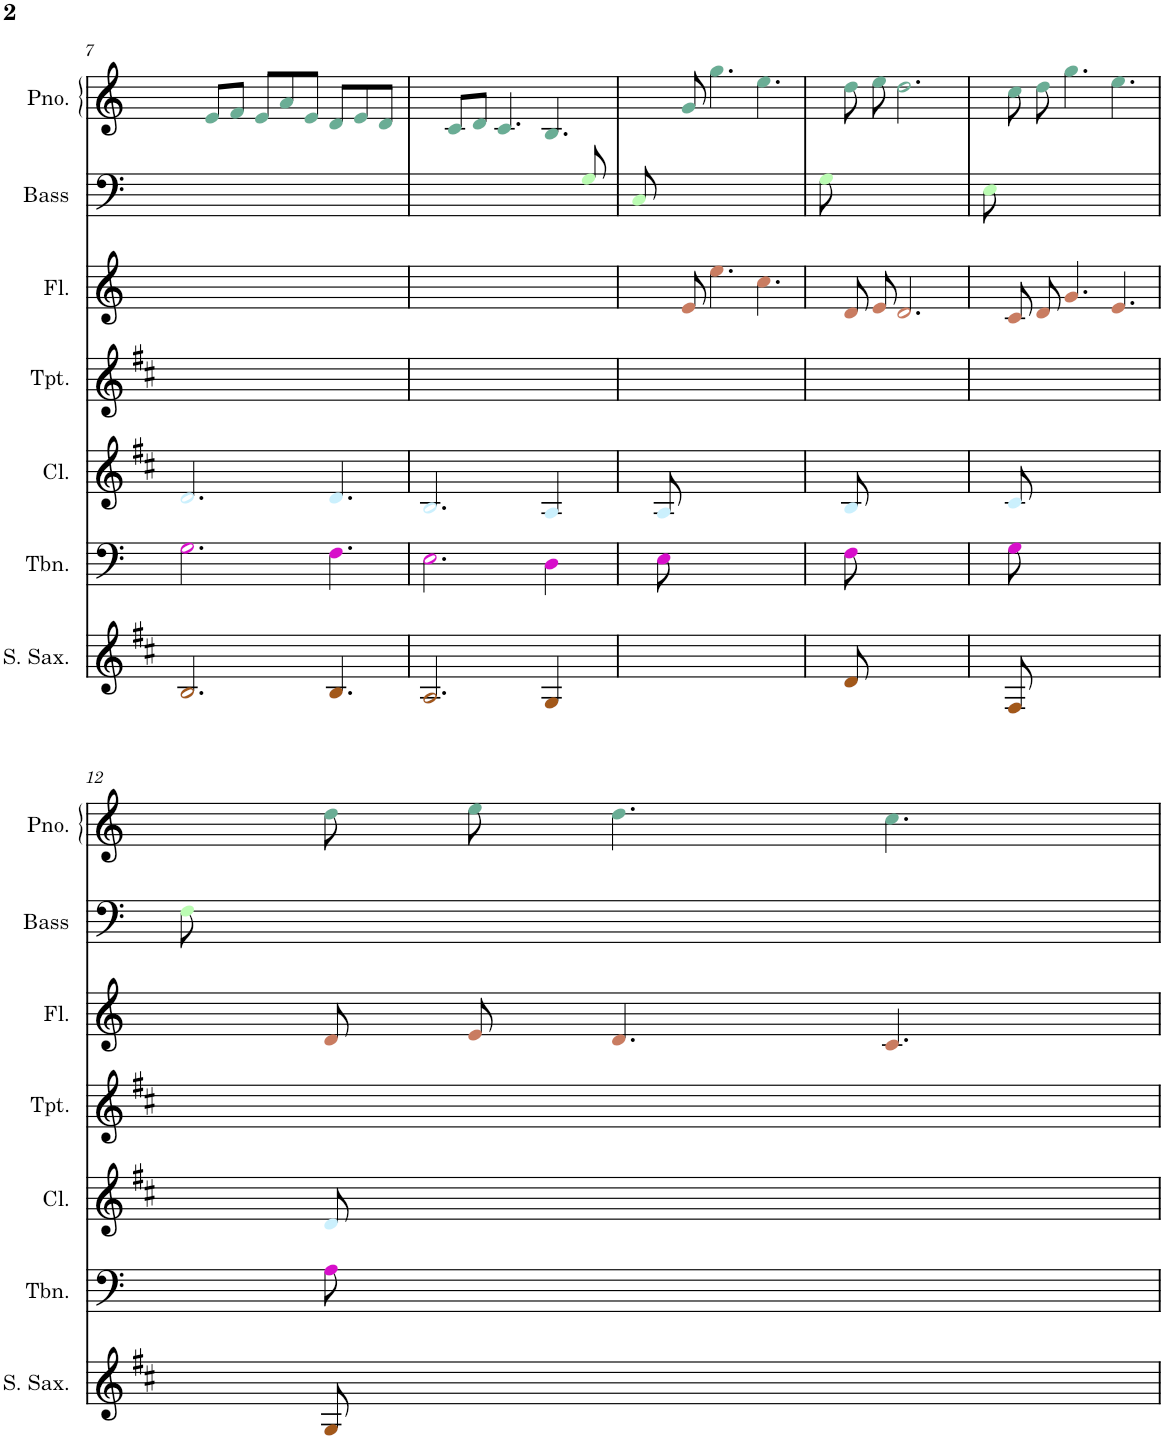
**kern	**kern	**kern	**kern	**kern	**kern	**kern
*part7	*part6	*part5	*part4	*part3	*part2	*part1
*staff7	*staff6	*staff5	*staff4	*staff3	*staff2	*staff1
*I"Soprano Saxophone	*I"Trombone	*I"Clarinet	*I"Trumpet	*I"Flute	*I"Acoustic Bass	*I"Piano
*I'S. Sax.	*I'Tbn.	*I'Cl.	*I'Tpt.	*I'Fl.	*I'Bass	*I'Pno.
!!LO:PB:g=z
*clefG2	*clefF4	*clefG2	*clefG2	*clefG2	*clefF4	*clefG2
*Trd1c2	*	*Trd1c2	*Trd1c2	*	*Trd7c12	*
*k[f#c#]	*k[]	*k[f#c#]	*k[f#c#]	*k[]	*k[]	*k[]
*M9/8	*M9/8	*M9/8	*M9/8	*M9/8	*M9/8	*M9/8
=7	=7	=7	=7	=7	=7	=7
2.Bi/	2.Gj\	2.dZ/	1ryy	1ryy	1ryy	8ryy
.	.	.	.	.	.	8eV/L
.	.	.	.	.	.	8fV/J
.	.	.	.	.	.	8eV/L
.	.	.	.	.	.	8aV/
.	.	.	.	.	.	8eV/J
4.Bi/	4.Fj\	4.dZ/	.	.	.	8dV/L
.	.	.	.	.	.	8eV/
.	.	.	8ryy	8ryy	8ryy	8dV/J
=8	=8	=8	=8	=8	=8	=8
2.Ai/	2.Ej\	2.BZ/	1ryy	1ryy	1ryy	8ryy
.	.	.	.	.	.	8cV/L
.	.	.	.	.	.	8dV/J
.	.	.	.	.	.	4.cV/
4Gi/	4Dj\	4AZ/	.	.	.	4.BV/
8ryy	8ryy	8ryy	8ryy	8ryy	8GN/	.
=9	=9	=9	=9	=9	=9	=9
1ryy	8ryy	8ryy	1ryy	4ryy	8CN/	4ryy
.	8Ej\	8AZ/	.	.	1ryy	.
.	2..ryy	2..ryy	.	8el/	.	8gV/
.	.	.	.	4.eel\	.	4.ggV\
.	.	.	.	4.ccl\	.	4.eeV\
8ryy	.	.	8ryy	.	.	.
=10	=10	=10	=10	=10	=10	=10
8ryy	8ryy	8ryy	1ryy	8ryy	8GN\	8ryy
8di/	8Fj\	8BZ/	.	8dl/L	1ryy	8ddV\
2..ryy	2..ryy	2..ryy	.	8el/J	.	8eeV\
.	.	.	.	2.dl/	.	2.ddV\
.	.	.	8ryy	.	.	.
=11	=11	=11	=11	=11	=11	=11
8ryy	8ryy	8ryy	1ryy	8ryy	8EN\	8ryy
8F#i/	8Gj\	8c#Z/	.	8cl/L	1ryy	8ccV\
2..ryy	2..ryy	2..ryy	.	8dl/J	.	8ddV\
.	.	.	.	4.gl/	.	4.ggV\
.	.	.	.	4.el/	.	4.eeV\
.	.	.	8ryy	.	.	.
!!LO:LB:g=z
=12	=12	=12	=12	=12	=12	=12
8ryy	8ryy	8ryy	1ryy	8ryy	8FN\	8ryy
8Gi/	8Aj\	8dZ/	.	8dl/L	1ryy	8ddV\
2..ryy	2..ryy	2..ryy	.	8el/J	.	8eeV\
.	.	.	.	4.dl/	.	4.ddV\
.	.	.	.	4.cl/	.	4.ccV\
.	.	.	8ryy	.	.	.
=	=	=	=	=	=	=
*-	*-	*-	*-	*-	*-	*-
